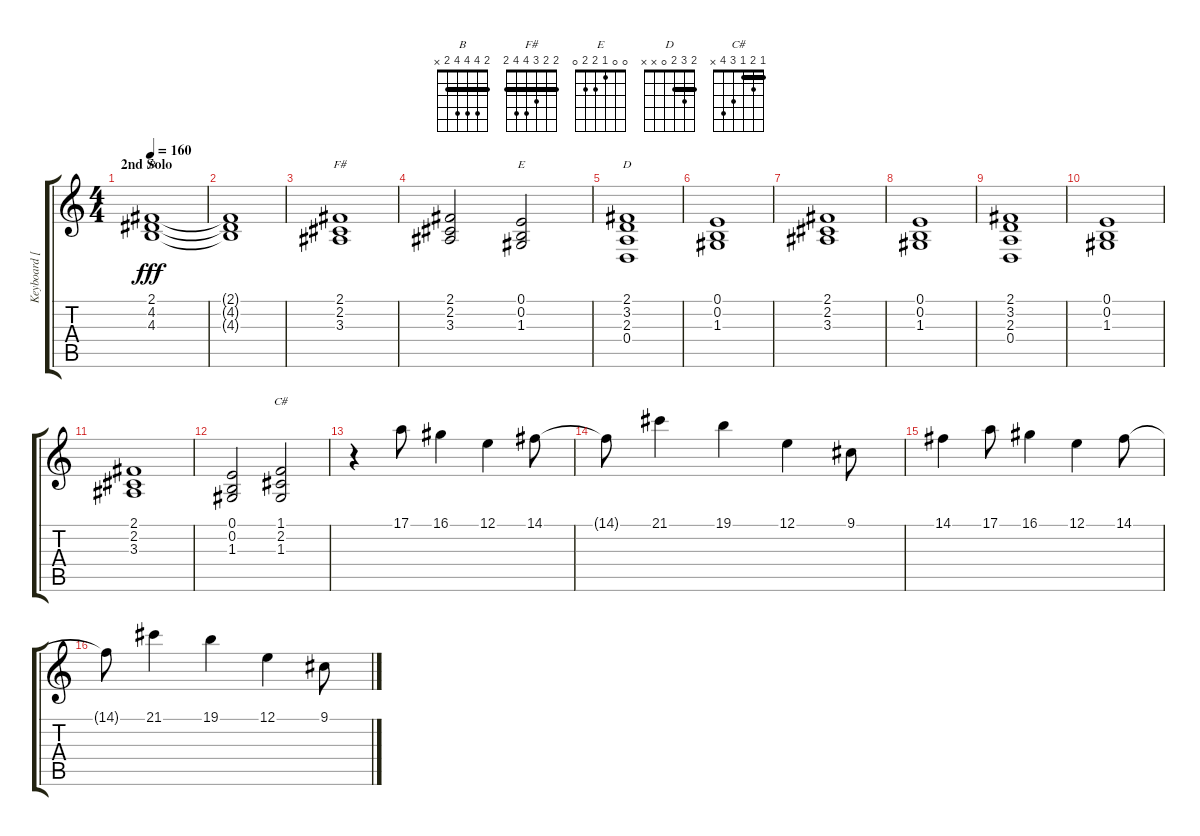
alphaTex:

\track ("Keyboard [Right Hand]" "Keyboard [") {instrument electricgrandpiano}
\staff {score tabs}
\tuning (E4 B3 G3 D3 A2 E2) {hide}
\chord ("B" 2 4 4 4 2 x) {barre 2}
\chord ("F#" 2 2 3 4 4 2) {barre 2}
\chord ("E" 0 0 1 2 2 0)
\chord ("D" 2 3 2 0 x x) {barre 2}
\chord ("C#" 1 2 1 3 4 x) {barre 1}
\ts (4 4)
\section ("" "2nd Solo")
\tempo 160
\clef g2
\ks c
(2.1 4.2 4.3).1{ch "B" dy fff} |
(2.1{t} 4.2{t} 4.3{t}).1 |
(2.1 2.2 3.3).1{ch "F#"} |
(2.1 2.2 3.3).2 (0.1 0.2 1.3).2{ch "E"} |
(2.1 3.2 2.3 0.4).1{ch "D"} |
(0.1 0.2 1.3).1 |
(2.1 2.2 3.3).1 |
(0.1 0.2 1.3).1 |
(2.1 3.2 2.3 0.4).1 |
(0.1 0.2 1.3).1 |
(2.1 2.2 3.3).1 |
(0.1 0.2 1.3).2 (1.1 2.2 1.3).2{ch "C#"} |
r.4 17.1.8 16.1.4 12.1.4 14.1.8 |
14.1{t}.8 21.1.4 19.1.4 12.1.4 9.1.8 |
14.1.4 17.1.8 16.1.4 12.1.4 14.1.8 |
14.1{t}.8 21.1.4 19.1.4 12.1.4 9.1.8
